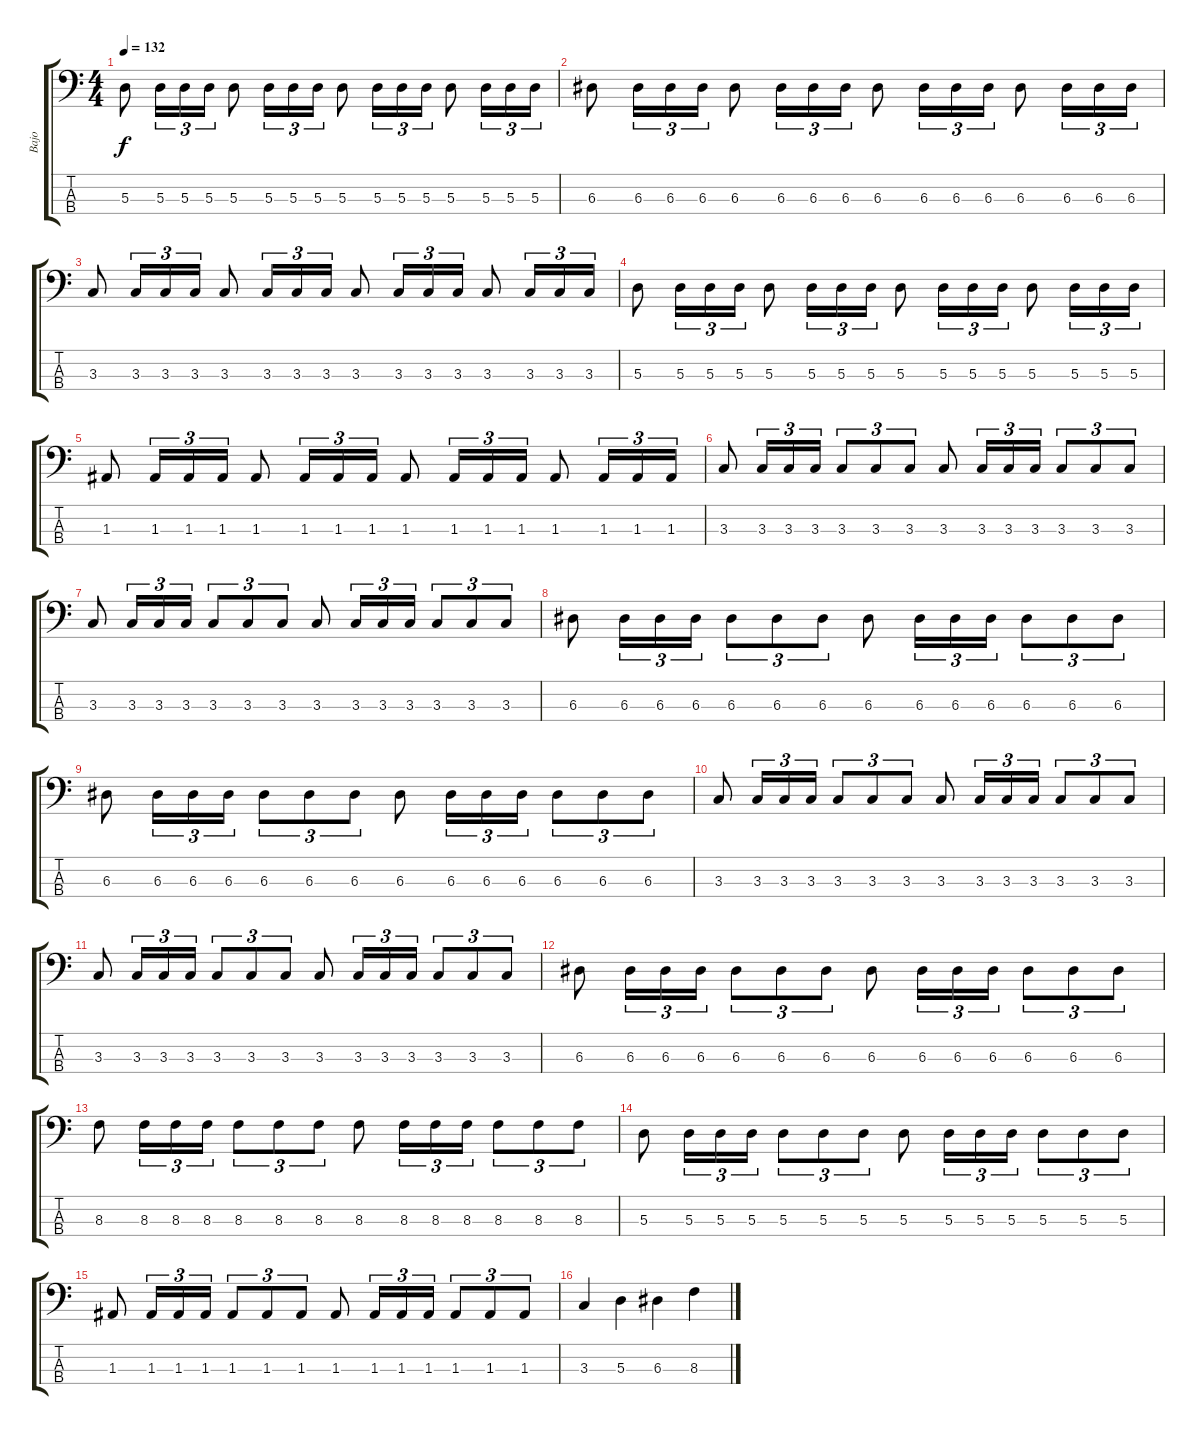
\track ("Bajo" "Bajo") {instrument electricbasspick}
\staff {score tabs}
\tuning (G2 D2 A1 E1) {hide}
\ts (4 4)
\tempo 132
\clef f4
\ks c
5.3.8{dy f} 5.3.16{tu (3 2)} 5.3.16{tu (3 2)} 5.3.16{tu (3 2)} 5.3.8 5.3.16{tu (3 2)} 5.3.16{tu (3 2)} 5.3.16{tu (3 2)} 5.3.8 5.3.16{tu (3 2)} 5.3.16{tu (3 2)} 5.3.16{tu (3 2)} 5.3.8 5.3.16{tu (3 2)} 5.3.16{tu (3 2)} 5.3.16{tu (3 2)} |
6.3.8 6.3.16{tu (3 2)} 6.3.16{tu (3 2)} 6.3.16{tu (3 2)} 6.3.8 6.3.16{tu (3 2)} 6.3.16{tu (3 2)} 6.3.16{tu (3 2)} 6.3.8 6.3.16{tu (3 2)} 6.3.16{tu (3 2)} 6.3.16{tu (3 2)} 6.3.8 6.3.16{tu (3 2)} 6.3.16{tu (3 2)} 6.3.16{tu (3 2)} |
3.3.8 3.3.16{tu (3 2)} 3.3.16{tu (3 2)} 3.3.16{tu (3 2)} 3.3.8 3.3.16{tu (3 2)} 3.3.16{tu (3 2)} 3.3.16{tu (3 2)} 3.3.8 3.3.16{tu (3 2)} 3.3.16{tu (3 2)} 3.3.16{tu (3 2)} 3.3.8 3.3.16{tu (3 2)} 3.3.16{tu (3 2)} 3.3.16{tu (3 2)} |
5.3.8 5.3.16{tu (3 2)} 5.3.16{tu (3 2)} 5.3.16{tu (3 2)} 5.3.8 5.3.16{tu (3 2)} 5.3.16{tu (3 2)} 5.3.16{tu (3 2)} 5.3.8 5.3.16{tu (3 2)} 5.3.16{tu (3 2)} 5.3.16{tu (3 2)} 5.3.8 5.3.16{tu (3 2)} 5.3.16{tu (3 2)} 5.3.16{tu (3 2)} |
1.3.8 1.3.16{tu (3 2)} 1.3.16{tu (3 2)} 1.3.16{tu (3 2)} 1.3.8 1.3.16{tu (3 2)} 1.3.16{tu (3 2)} 1.3.16{tu (3 2)} 1.3.8 1.3.16{tu (3 2)} 1.3.16{tu (3 2)} 1.3.16{tu (3 2)} 1.3.8 1.3.16{tu (3 2)} 1.3.16{tu (3 2)} 1.3.16{tu (3 2)} |
3.3.8 3.3.16{tu (3 2)} 3.3.16{tu (3 2)} 3.3.16{tu (3 2)} 3.3.8{tu (3 2)} 3.3.8{tu (3 2)} 3.3.8{tu (3 2)} 3.3.8 3.3.16{tu (3 2)} 3.3.16{tu (3 2)} 3.3.16{tu (3 2)} 3.3.8{tu (3 2)} 3.3.8{tu (3 2)} 3.3.8{tu (3 2)} |
3.3.8 3.3.16{tu (3 2)} 3.3.16{tu (3 2)} 3.3.16{tu (3 2)} 3.3.8{tu (3 2)} 3.3.8{tu (3 2)} 3.3.8{tu (3 2)} 3.3.8 3.3.16{tu (3 2)} 3.3.16{tu (3 2)} 3.3.16{tu (3 2)} 3.3.8{tu (3 2)} 3.3.8{tu (3 2)} 3.3.8{tu (3 2)} |
6.3.8 6.3.16{tu (3 2)} 6.3.16{tu (3 2)} 6.3.16{tu (3 2)} 6.3.8{tu (3 2)} 6.3.8{tu (3 2)} 6.3.8{tu (3 2)} 6.3.8 6.3.16{tu (3 2)} 6.3.16{tu (3 2)} 6.3.16{tu (3 2)} 6.3.8{tu (3 2)} 6.3.8{tu (3 2)} 6.3.8{tu (3 2)} |
6.3.8 6.3.16{tu (3 2)} 6.3.16{tu (3 2)} 6.3.16{tu (3 2)} 6.3.8{tu (3 2)} 6.3.8{tu (3 2)} 6.3.8{tu (3 2)} 6.3.8 6.3.16{tu (3 2)} 6.3.16{tu (3 2)} 6.3.16{tu (3 2)} 6.3.8{tu (3 2)} 6.3.8{tu (3 2)} 6.3.8{tu (3 2)} |
3.3.8 3.3.16{tu (3 2)} 3.3.16{tu (3 2)} 3.3.16{tu (3 2)} 3.3.8{tu (3 2)} 3.3.8{tu (3 2)} 3.3.8{tu (3 2)} 3.3.8 3.3.16{tu (3 2)} 3.3.16{tu (3 2)} 3.3.16{tu (3 2)} 3.3.8{tu (3 2)} 3.3.8{tu (3 2)} 3.3.8{tu (3 2)} |
3.3.8 3.3.16{tu (3 2)} 3.3.16{tu (3 2)} 3.3.16{tu (3 2)} 3.3.8{tu (3 2)} 3.3.8{tu (3 2)} 3.3.8{tu (3 2)} 3.3.8 3.3.16{tu (3 2)} 3.3.16{tu (3 2)} 3.3.16{tu (3 2)} 3.3.8{tu (3 2)} 3.3.8{tu (3 2)} 3.3.8{tu (3 2)} |
6.3.8 6.3.16{tu (3 2)} 6.3.16{tu (3 2)} 6.3.16{tu (3 2)} 6.3.8{tu (3 2)} 6.3.8{tu (3 2)} 6.3.8{tu (3 2)} 6.3.8 6.3.16{tu (3 2)} 6.3.16{tu (3 2)} 6.3.16{tu (3 2)} 6.3.8{tu (3 2)} 6.3.8{tu (3 2)} 6.3.8{tu (3 2)} |
8.3.8 8.3.16{tu (3 2)} 8.3.16{tu (3 2)} 8.3.16{tu (3 2)} 8.3.8{tu (3 2)} 8.3.8{tu (3 2)} 8.3.8{tu (3 2)} 8.3.8 8.3.16{tu (3 2)} 8.3.16{tu (3 2)} 8.3.16{tu (3 2)} 8.3.8{tu (3 2)} 8.3.8{tu (3 2)} 8.3.8{tu (3 2)} |
5.3.8 5.3.16{tu (3 2)} 5.3.16{tu (3 2)} 5.3.16{tu (3 2)} 5.3.8{tu (3 2)} 5.3.8{tu (3 2)} 5.3.8{tu (3 2)} 5.3.8 5.3.16{tu (3 2)} 5.3.16{tu (3 2)} 5.3.16{tu (3 2)} 5.3.8{tu (3 2)} 5.3.8{tu (3 2)} 5.3.8{tu (3 2)} |
1.3.8 1.3.16{tu (3 2)} 1.3.16{tu (3 2)} 1.3.16{tu (3 2)} 1.3.8{tu (3 2)} 1.3.8{tu (3 2)} 1.3.8{tu (3 2)} 1.3.8 1.3.16{tu (3 2)} 1.3.16{tu (3 2)} 1.3.16{tu (3 2)} 1.3.8{tu (3 2)} 1.3.8{tu (3 2)} 1.3.8{tu (3 2)} |
3.3.4 5.3.4 6.3.4 8.3.4
